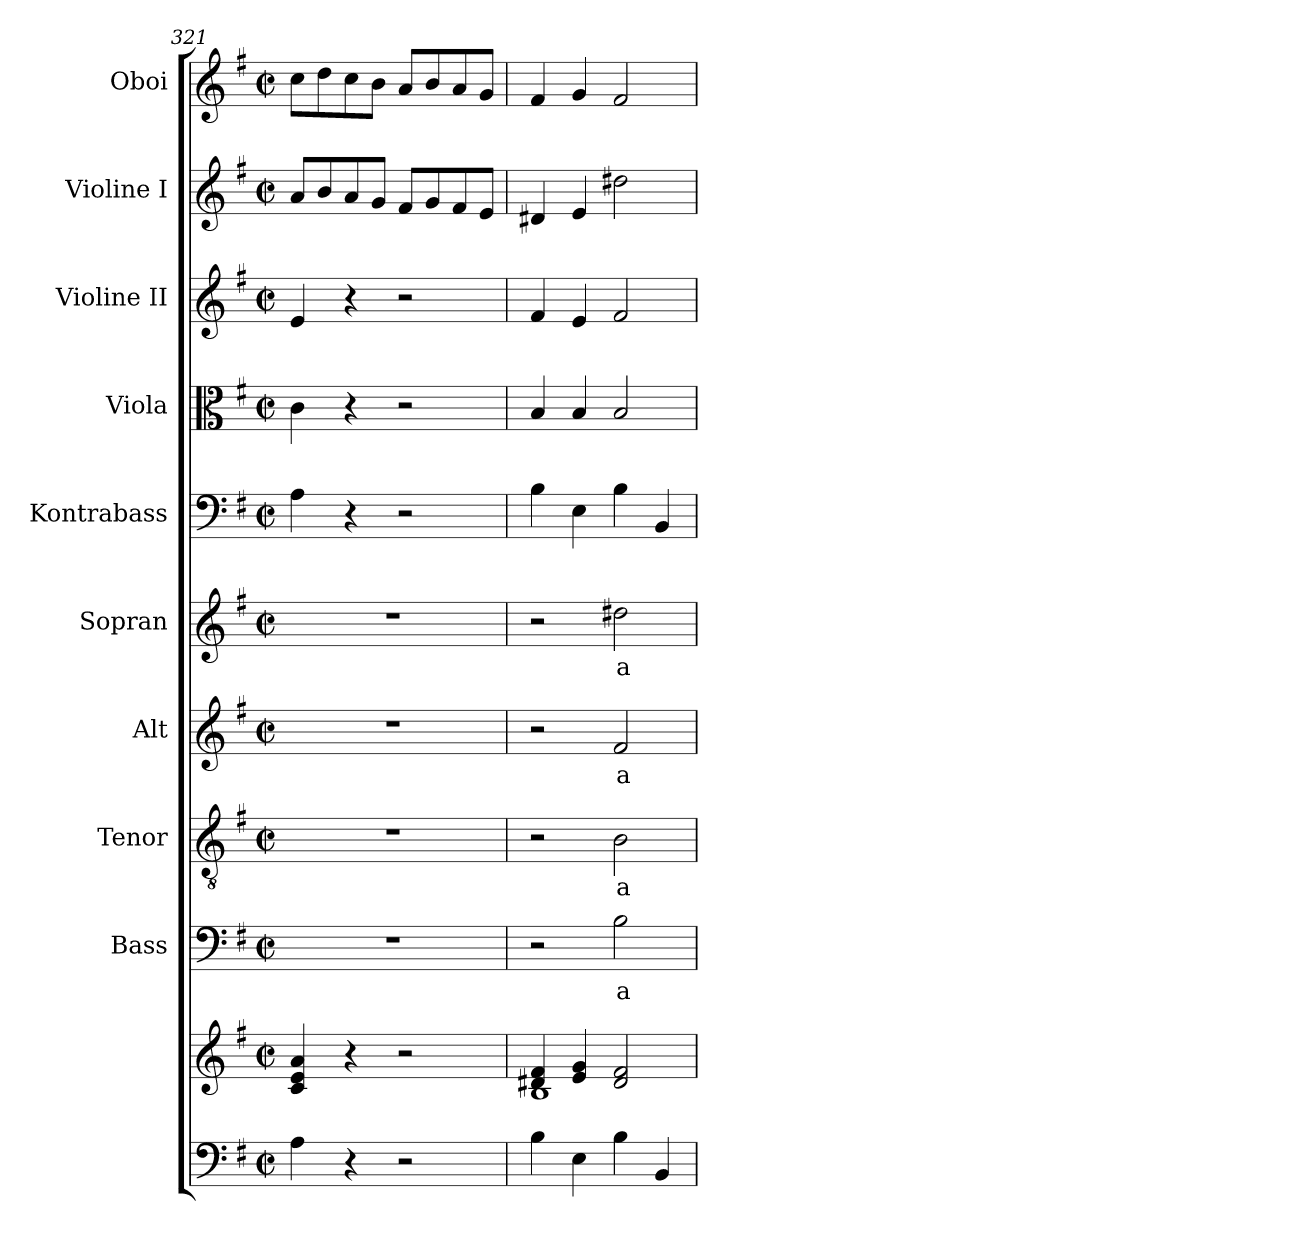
**kern	**kern	**kern	**text	**kern	**text	**kern	**text	**kern	**text	**kern	**kern	**kern	**kern	**kern
*part10	*part10	*part9	*part9	*part8	*part8	*part7	*part7	*part6	*part6	*part5	*part4	*part3	*part2	*part1
*staff11	*staff10	*staff9	*staff9	*staff8	*staff8	*staff7	*staff7	*staff6	*staff6	*staff5	*staff4	*staff3	*staff2	*staff1
*	*	*I"Bass	*	*I"Tenor	*	*I"Alt	*	*I"Sopran	*	*I"Kontrabass	*I"Viola	*I"Violine II	*I"Violine I	*I"Oboi
*	*	*I'B.	*	*I'T.	*	*I'A.	*	*I'S.	*	*I'Kb.	*I'Vla.	*I'Vl. II	*I'Vl. I	*I'Ob.
*clefF4	*clefG2	*clefF4	*	*clefGv2	*	*clefG2	*	*clefG2	*	*clefF4	*clefC3	*clefG2	*clefG2	*clefG2
*	*	*	*	*	*	*	*	*	*	*ITrd7c12	*	*	*	*
*k[f#]	*k[f#]	*k[f#]	*	*k[f#]	*	*k[f#]	*	*k[f#]	*	*k[f#]	*k[f#]	*k[f#]	*k[f#]	*k[f#]
*G:	*G:	*G:	*	*G:	*	*G:	*	*G:	*	*G:	*G:	*G:	*G:	*G:
*M2/2	*M2/2	*M2/2	*	*M2/2	*	*M2/2	*	*M2/2	*	*M2/2	*M2/2	*M2/2	*M2/2	*M2/2
*met(c|)	*met(c|)	*met(c|)	*	*met(c|)	*	*met(c|)	*	*met(c|)	*	*met(c|)	*met(c|)	*met(c|)	*met(c|)	*met(c|)
=321	=321	=321	=321	=321	=321	=321	=321	=321	=321	=321	=321	=321	=321	=321
4A\	4c/ 4e/ 4a/	1r	.	1r	.	1r	.	1r	.	4AA\	4c\	4e/	8a/L	8cc\L
.	.	.	.	.	.	.	.	.	.	.	.	.	8b/	8dd\
4r	4r	.	.	.	.	.	.	.	.	4r	4r	4r	8a/	8cc\
.	.	.	.	.	.	.	.	.	.	.	.	.	8g/J	8b\J
2r	2r	.	.	.	.	.	.	.	.	2r	2r	2r	8f#/L	8a/L
.	.	.	.	.	.	.	.	.	.	.	.	.	8g/	8b/
.	.	.	.	.	.	.	.	.	.	.	.	.	8f#/	8a/
.	.	.	.	.	.	.	.	.	.	.	.	.	8e/J	8g/J
=322	=322	=322	=322	=322	=322	=322	=322	=322	=322	=322	=322	=322	=322	=322
*	*^	*	*	*	*	*	*	*	*	*	*	*	*	*
4B\	4d#X/ 4f#/	1B	2r	.	2r	.	2r	.	2r	.	4BB\	4B/	4f#/	4d#X/	4f#/
4E\	4e/ 4g/	.	.	.	.	.	.	.	.	.	4EE\	4B/	4e/	4e/	4g/
!	!	!	!	!LO:LY:b	!	!LO:LY:b	!	!LO:LY:b	!	!LO:LY:b	!	!	!	!	!
4B\	2d#/ 2f#/	.	2B\	a-	2B\	a-	2f#/	a-	2dd#X\	a-	4BB\	2B/	2f#/	2dd#X\	2f#/
4BB/	.	.	.	.	.	.	.	.	.	.	4BBB/	.	.	.	.
*	*v	*v	*	*	*	*	*	*	*	*	*	*	*	*	*
=	=	=	=	=	=	=	=	=	=	=	=	=	=	=
*-	*-	*-	*-	*-	*-	*-	*-	*-	*-	*-	*-	*-	*-	*-
